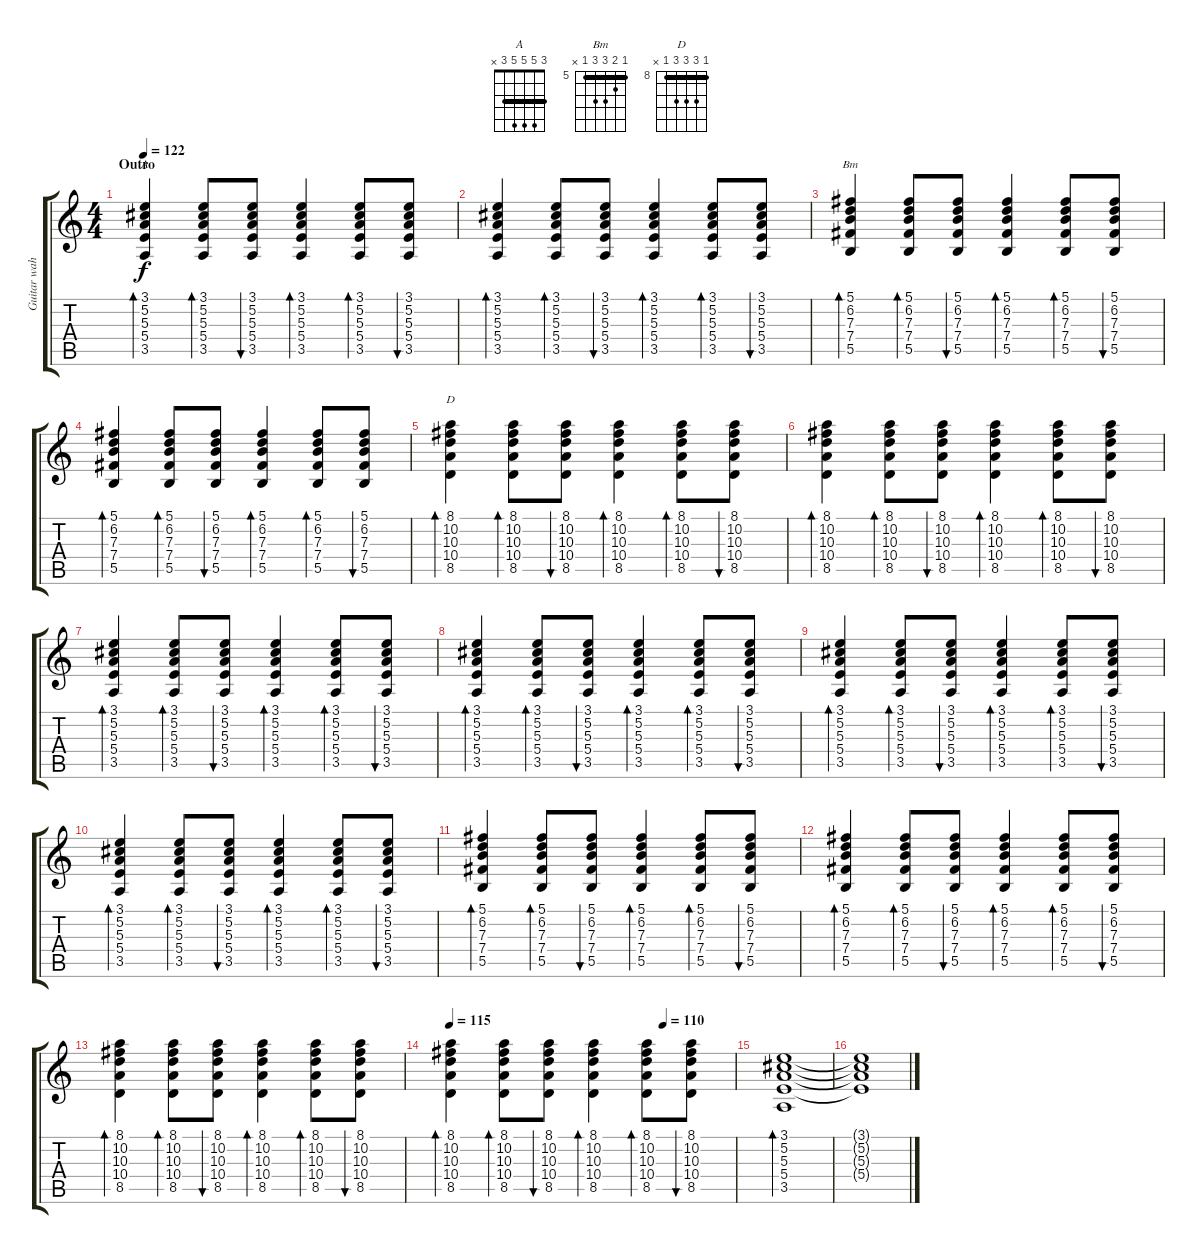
\track ("Guitar wah" "Guitar wah") {instrument electricguitarclean}
\staff {score tabs}
\tuning (Db4 Ab3 E3 B2 Gb2 Db2) {hide}
\chord ("A" 3 5 5 5 3 x) {barre 3}
\chord ("Bm" 5 6 7 7 5 x) {firstfret 5 barre 5}
\chord ("D" 8 10 10 10 8 x) {firstfret 8 barre 8}
\ts (4 4)
\section ("" "Outro")
\tempo 122
\clef g2
\ks c
(3.1 5.2 5.3 5.4 3.5).4{bd 30 ch "A" dy f volume 11 balance 8 instrument pad3polysynth} (3.1 5.2 5.3 5.4 3.5).8{bd 30} (3.1 5.2 5.3 5.4 3.5).8{bu 30} (3.1 5.2 5.3 5.4 3.5).4{bd 30} (3.1 5.2 5.3 5.4 3.5).8{bd 30} (3.1 5.2 5.3 5.4 3.5).8{bu 30} |
(3.1 5.2 5.3 5.4 3.5).4{bd 30 volume 11 balance 8 instrument pad3polysynth} (3.1 5.2 5.3 5.4 3.5).8{bd 30} (3.1 5.2 5.3 5.4 3.5).8{bu 30} (3.1 5.2 5.3 5.4 3.5).4{bd 30} (3.1 5.2 5.3 5.4 3.5).8{bd 30} (3.1 5.2 5.3 5.4 3.5).8{bu 30} |
(5.1 6.2 7.3 7.4 5.5).4{bd 30 ch "Bm" volume 11 balance 8 instrument pad3polysynth} (5.1 6.2 7.3 7.4 5.5).8{bd 30} (5.1 6.2 7.3 7.4 5.5).8{bu 30} (5.1 6.2 7.3 7.4 5.5).4{bd 30} (5.1 6.2 7.3 7.4 5.5).8{bd 30} (5.1 6.2 7.3 7.4 5.5).8{bu 30} |
(5.1 6.2 7.3 7.4 5.5).4{bd 30 volume 11 balance 8 instrument pad3polysynth} (5.1 6.2 7.3 7.4 5.5).8{bd 30} (5.1 6.2 7.3 7.4 5.5).8{bu 30} (5.1 6.2 7.3 7.4 5.5).4{bd 30} (5.1 6.2 7.3 7.4 5.5).8{bd 30} (5.1 6.2 7.3 7.4 5.5).8{bu 30} |
(8.1 10.2 10.3 10.4 8.5).4{bd 30 ch "D" volume 11 balance 8 instrument pad3polysynth} (8.1 10.2 10.3 10.4 8.5).8{bd 30} (8.1 10.2 10.3 10.4 8.5).8{bu 30} (8.1 10.2 10.3 10.4 8.5).4{bd 30} (8.1 10.2 10.3 10.4 8.5).8{bd 30} (8.1 10.2 10.3 10.4 8.5).8{bu 30} |
(8.1 10.2 10.3 10.4 8.5).4{bd 30 volume 11 balance 8 instrument pad3polysynth} (8.1 10.2 10.3 10.4 8.5).8{bd 30} (8.1 10.2 10.3 10.4 8.5).8{bu 30} (8.1 10.2 10.3 10.4 8.5).4{bd 30} (8.1 10.2 10.3 10.4 8.5).8{bd 30} (8.1 10.2 10.3 10.4 8.5).8{bu 30} |
(3.1 5.2 5.3 5.4 3.5).4{bd 30 volume 11 balance 8 instrument pad3polysynth} (3.1 5.2 5.3 5.4 3.5).8{bd 30} (3.1 5.2 5.3 5.4 3.5).8{bu 30} (3.1 5.2 5.3 5.4 3.5).4{bd 30} (3.1 5.2 5.3 5.4 3.5).8{bd 30} (3.1 5.2 5.3 5.4 3.5).8{bu 30} |
(3.1 5.2 5.3 5.4 3.5).4{bd 30 volume 11 balance 8 instrument pad3polysynth} (3.1 5.2 5.3 5.4 3.5).8{bd 30} (3.1 5.2 5.3 5.4 3.5).8{bu 30} (3.1 5.2 5.3 5.4 3.5).4{bd 30} (3.1 5.2 5.3 5.4 3.5).8{bd 30} (3.1 5.2 5.3 5.4 3.5).8{bu 30} |
(3.1 5.2 5.3 5.4 3.5).4{bd 30 volume 11 balance 8 instrument pad3polysynth} (3.1 5.2 5.3 5.4 3.5).8{bd 30} (3.1 5.2 5.3 5.4 3.5).8{bu 30} (3.1 5.2 5.3 5.4 3.5).4{bd 30} (3.1 5.2 5.3 5.4 3.5).8{bd 30} (3.1 5.2 5.3 5.4 3.5).8{bu 30} |
(3.1 5.2 5.3 5.4 3.5).4{bd 30 volume 11 balance 8 instrument pad3polysynth} (3.1 5.2 5.3 5.4 3.5).8{bd 30} (3.1 5.2 5.3 5.4 3.5).8{bu 30} (3.1 5.2 5.3 5.4 3.5).4{bd 30} (3.1 5.2 5.3 5.4 3.5).8{bd 30} (3.1 5.2 5.3 5.4 3.5).8{bu 30} |
(5.1 6.2 7.3 7.4 5.5).4{bd 30 volume 11 balance 8 instrument pad3polysynth} (5.1 6.2 7.3 7.4 5.5).8{bd 30} (5.1 6.2 7.3 7.4 5.5).8{bu 30} (5.1 6.2 7.3 7.4 5.5).4{bd 30} (5.1 6.2 7.3 7.4 5.5).8{bd 30} (5.1 6.2 7.3 7.4 5.5).8{bu 30} |
(5.1 6.2 7.3 7.4 5.5).4{bd 30 volume 11 balance 8 instrument pad3polysynth} (5.1 6.2 7.3 7.4 5.5).8{bd 30} (5.1 6.2 7.3 7.4 5.5).8{bu 30} (5.1 6.2 7.3 7.4 5.5).4{bd 30} (5.1 6.2 7.3 7.4 5.5).8{bd 30} (5.1 6.2 7.3 7.4 5.5).8{bu 30} |
(8.1 10.2 10.3 10.4 8.5).4{bd 30 volume 11 balance 8 instrument pad3polysynth} (8.1 10.2 10.3 10.4 8.5).8{bd 30} (8.1 10.2 10.3 10.4 8.5).8{bu 30} (8.1 10.2 10.3 10.4 8.5).4{bd 30} (8.1 10.2 10.3 10.4 8.5).8{bd 30} (8.1 10.2 10.3 10.4 8.5).8{bu 30} |
\tempo 115
\tempo (110 0.75)
(8.1 10.2 10.3 10.4 8.5).4{bd 30 volume 11 balance 8 instrument pad3polysynth} (8.1 10.2 10.3 10.4 8.5).8{bd 30} (8.1 10.2 10.3 10.4 8.5).8{bu 30} (8.1 10.2 10.3 10.4 8.5).4{bd 30} (8.1 10.2 10.3 10.4 8.5).8{bd 30} (8.1 10.2 10.3 10.4 8.5).8{bu 30} |
(3.1 5.2 5.3 5.4 3.5).1{bd 30 volume 11 balance 8 instrument pad3polysynth} |
(3.1{t} 5.2{t} 5.3{t} 5.4{t}).1
